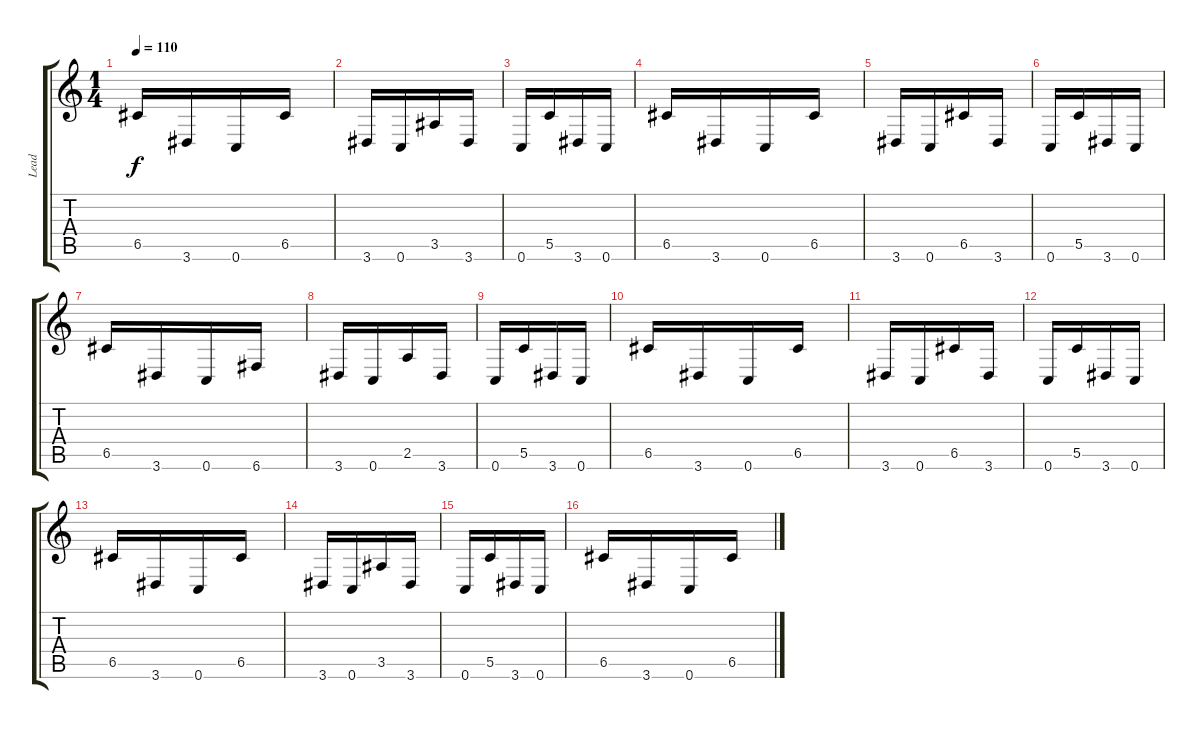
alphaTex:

\track ("Lead" "Lead") {instrument distortionguitar}
\staff {score tabs}
\tuning (D4 A3 F3 C3 G2 C2) {hide}
\ts (1 4)
\tempo 110
\clef g2
\ks c
6.5.16{dy f} 3.6.16 0.6.16 6.5.16 |
3.6.16 0.6.16 3.5.16 3.6.16 |
0.6.16 5.5.16 3.6.16 0.6.16 |
6.5.16 3.6.16 0.6.16 6.5.16 |
3.6.16 0.6.16 6.5.16 3.6.16 |
0.6.16 5.5.16 3.6.16 0.6.16 |
6.5.16 3.6.16 0.6.16 6.6.16 |
3.6.16 0.6.16 2.5.16 3.6.16 |
0.6.16 5.5.16 3.6.16 0.6.16 |
6.5.16 3.6.16 0.6.16 6.5.16 |
3.6.16 0.6.16 6.5.16 3.6.16 |
0.6.16 5.5.16 3.6.16 0.6.16 |
6.5.16 3.6.16 0.6.16 6.5.16 |
3.6.16 0.6.16 3.5.16 3.6.16 |
0.6.16 5.5.16 3.6.16 0.6.16 |
6.5.16 3.6.16 0.6.16 6.5.16
